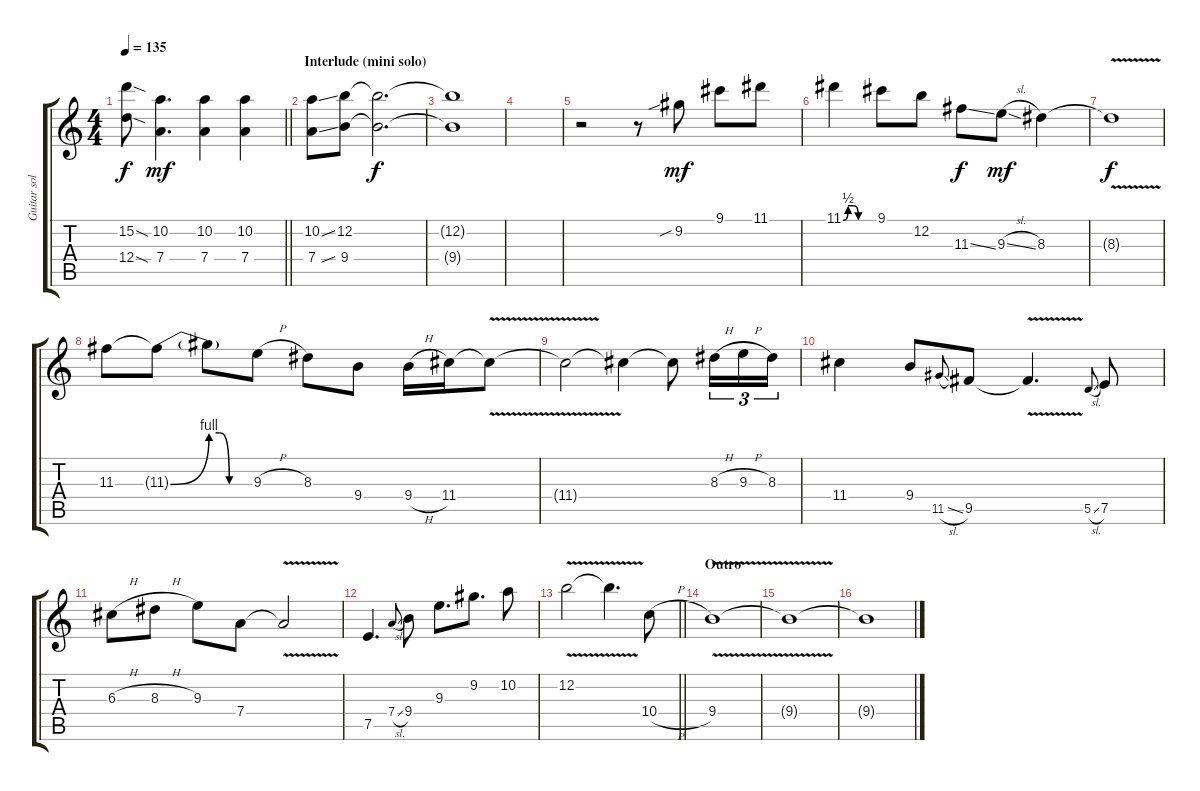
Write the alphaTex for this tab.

\track ("Guitar solo" "Guitar sol") {instrument electricguitarjazz}
\staff {score tabs}
\tuning (E4 B3 G3 D3 A2 E2) {hide}
\ts (4 4)
\tempo 135
\clef g2
\barLineRight lightlight
\ks c
(15.2{sod t} 12.4{sod t}).8{dy f} (10.2 7.4).4{d dy mf} (10.2 7.4).4 (10.2 7.4).4 |
\section ("" "Interlude (mini solo)")
(10.2{ss} 7.4{ss}).8 (12.2 9.4).8 (12.2{t} 9.4{t}).2{d dy f} |
(12.2{t} 9.4{t}).1 |
|
r.2 r.8 9.2{sib}.8{dy mf} 9.1.8 11.1.8 |
11.1{be (custom 0 0 10 2 20 2 30 0 60 0)}.4 9.1.8 12.2.8 11.3{ss}.8{dy f} 9.3{sl}.8{dy mf} 8.3.4 |
8.3{v t}.1{dy f} |
11.3.8 11.3{be (bend 0 0 60 4) t}.8 11.3{be (custom 0 4 15 4 30 0 60 0) t}.8 9.3{h}.8 8.3.8 9.4.8 9.4{h}.16 11.4.16 11.4{v t}.8 |
11.4{t}.2 11.4{t}.4 11.4{t}.8 8.3{h}.16{tu (3 2)} 9.3{h}.16{tu (3 2)} 8.3.16{tu (3 2)} |
11.4.4 9.4.8 11.5{sl}.8{gr onbeat} 9.5.8 9.5{v t}.4{d} 5.5{sl}.8{gr onbeat} 7.5.8 |
6.3{h}.8 8.3{h}.8 9.3.8 7.4.8 7.4{v t}.2 |
7.5.4{d} 7.4{sl}.8{gr onbeat} 9.4.8 9.3.8{d} 9.2.8{d} 10.2.8 |
\barLineRight lightlight
12.2{v}.2 12.2{t}.4{d} 10.4{h}.8 |
\section ("" "Outro")
9.4{v}.1 |
9.4{t}.1 |
9.4{t}.1
